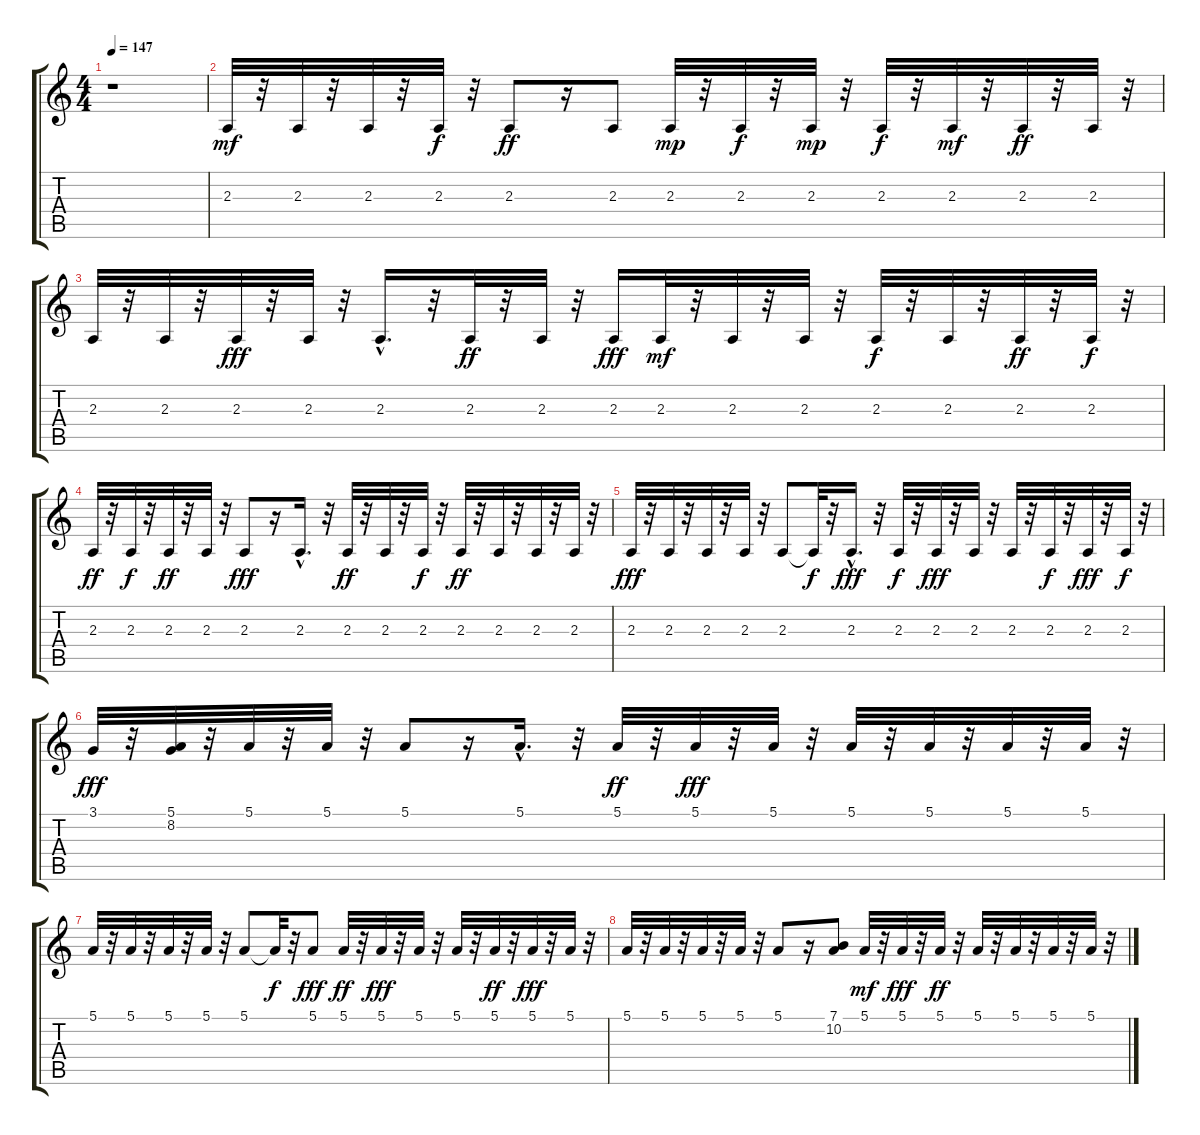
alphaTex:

\track "" {instrument drawbarorgan}
\staff {score tabs}
\tuning (E4 B3 G3 D3 A2 E2) {hide}
\ts (4 4)
\tempo 147
\clef g2
\ks c
r.1{dy mf} |
2.3.32 r.32 2.3.32 r.32 2.3.32 r.32 2.3.32{dy f} r.32 2.3.8{dy ff} r.16 2.3.8 2.3.32{dy mp} r.32 2.3.32{dy f} r.32 2.3.32{dy mp} r.32 2.3.32{dy f} r.32 2.3.32{dy mf} r.32 2.3.32{dy ff} r.32 2.3.32 r.32 |
2.3.32 r.32 2.3.32 r.32 2.3.32{dy fff} r.32 2.3.32 r.32 2.3{hac}.16{d} r.32 2.3.32{dy ff} r.32 2.3.32 r.32 2.3.16{dy fff} 2.3.32{dy mf} r.32 2.3.32 r.32 2.3.32 r.32 2.3.32{dy f} r.32 2.3.32 r.32 2.3.32{dy ff} r.32 2.3.32{dy f} r.32 |
2.3.32{dy ff} r.32 2.3.32{dy f} r.32 2.3.32{dy ff} r.32 2.3.32 r.32 2.3.8{dy fff} r.16 2.3{hac}.16{d} r.32 2.3.32{dy ff} r.32 2.3.32 r.32 2.3.32{dy f} r.32 2.3.32{dy ff} r.32 2.3.32 r.32 2.3.32 r.32 2.3.32 r.32 |
2.3.32{dy fff} r.32 2.3.32 r.32 2.3.32 r.32 2.3.32 r.32 2.3.8 2.3{t}.32{dy f} r.32 2.3{hac}.16{d dy fff} r.32 2.3.32{dy f} r.32 2.3.32{dy fff} r.32 2.3.32 r.32 2.3.32 r.32 2.3.32{dy f} r.32 2.3.32{dy fff} r.32 2.3.32{dy f} r.32 |
3.1.32{dy fff} r.32 (5.1 8.2).32 r.32 5.1.32 r.32 5.1.32 r.32 5.1.8 r.16 5.1{hac}.16{d} r.32 5.1.32{dy ff} r.32 5.1.32{dy fff} r.32 5.1.32 r.32 5.1.32 r.32 5.1.32 r.32 5.1.32 r.32 5.1.32 r.32 |
5.1.32 r.32 5.1.32 r.32 5.1.32 r.32 5.1.32 r.32 5.1.8 5.1{t}.32{dy f} r.32 5.1.8{dy fff} 5.1.32{dy ff} r.32 5.1.32{dy fff} r.32 5.1.32 r.32 5.1.32 r.32 5.1.32{dy ff} r.32 5.1.32{dy fff} r.32 5.1.32 r.32 |
5.1.32 r.32 5.1.32 r.32 5.1.32 r.32 5.1.32 r.32 5.1.8 r.16 (7.1 10.2).8 5.1.32{dy mf} r.32 5.1.32{dy fff} r.32 5.1.32{dy ff} r.32 5.1.32 r.32 5.1.32 r.32 5.1.32 r.32 5.1.32 r.32
